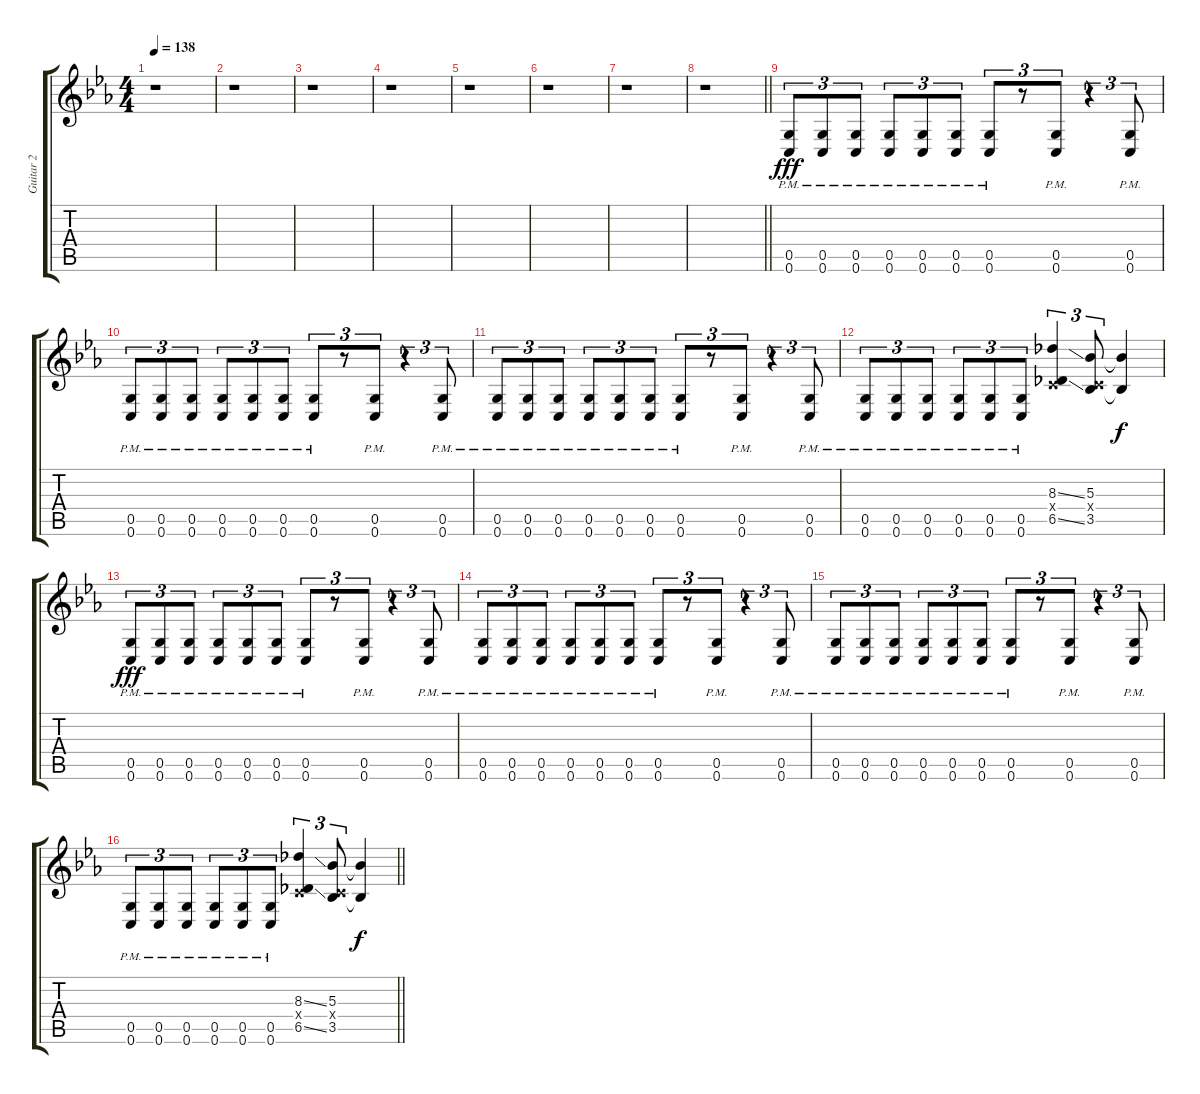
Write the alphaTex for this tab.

\track ("Guitar 2" "Guitar 2") {instrument overdrivenguitar}
\staff {score tabs}
\tuning (D4 A3 F3 C3 G2 C2) {hide}
\ts (4 4)
\tempo 138
\clef g2
\ks eb
r.1{dy fff instrument overdrivenguitar} |
r.1 |
r.1 |
r.1 |
r.1 |
r.1 |
r.1 |
\barLineRight lightlight
r.1 |
(0.5{pm} 0.6{pm}).8{tu (3 2)} (0.5{pm} 0.6{pm}).8{tu (3 2)} (0.5{pm} 0.6{pm}).8{tu (3 2)} (0.5{pm} 0.6{pm}).8{tu (3 2)} (0.5{pm} 0.6{pm}).8{tu (3 2)} (0.5{pm} 0.6{pm}).8{tu (3 2)} (0.5{pm} 0.6{pm}).8{tu (3 2)} r.8{tu (3 2)} (0.5{pm} 0.6{pm}).8{tu (3 2)} r.4{tu (3 2)} (0.5{pm} 0.6{pm}).8{tu (3 2)} |
(0.5{pm} 0.6{pm}).8{tu (3 2)} (0.5{pm} 0.6{pm}).8{tu (3 2)} (0.5{pm} 0.6{pm}).8{tu (3 2)} (0.5{pm} 0.6{pm}).8{tu (3 2)} (0.5{pm} 0.6{pm}).8{tu (3 2)} (0.5{pm} 0.6{pm}).8{tu (3 2)} (0.5{pm} 0.6{pm}).8{tu (3 2)} r.8{tu (3 2)} (0.5{pm} 0.6{pm}).8{tu (3 2)} r.4{tu (3 2)} (0.5{pm} 0.6{pm}).8{tu (3 2)} |
(0.5{pm} 0.6{pm}).8{tu (3 2)} (0.5{pm} 0.6{pm}).8{tu (3 2)} (0.5{pm} 0.6{pm}).8{tu (3 2)} (0.5{pm} 0.6{pm}).8{tu (3 2)} (0.5{pm} 0.6{pm}).8{tu (3 2)} (0.5{pm} 0.6{pm}).8{tu (3 2)} (0.5{pm} 0.6{pm}).8{tu (3 2)} r.8{tu (3 2)} (0.5{pm} 0.6{pm}).8{tu (3 2)} r.4{tu (3 2)} (0.5{pm} 0.6{pm}).8{tu (3 2)} |
(0.5{pm} 0.6{pm}).8{tu (3 2)} (0.5{pm} 0.6{pm}).8{tu (3 2)} (0.5{pm} 0.6{pm}).8{tu (3 2)} (0.5{pm} 0.6{pm}).8{tu (3 2)} (0.5{pm} 0.6{pm}).8{tu (3 2)} (0.5{pm} 0.6{pm}).8{tu (3 2)} (8.3{ss} 0.4{x} 6.5{ss}).4{tu (3 2)} (5.3 0.4{x} 3.5).8{tu (3 2)} (5.3{t} 3.5{t}).4{dy f} |
(0.5{pm} 0.6{pm}).8{tu (3 2) dy fff} (0.5{pm} 0.6{pm}).8{tu (3 2)} (0.5{pm} 0.6{pm}).8{tu (3 2)} (0.5{pm} 0.6{pm}).8{tu (3 2)} (0.5{pm} 0.6{pm}).8{tu (3 2)} (0.5{pm} 0.6{pm}).8{tu (3 2)} (0.5{pm} 0.6{pm}).8{tu (3 2)} r.8{tu (3 2)} (0.5{pm} 0.6{pm}).8{tu (3 2)} r.4{tu (3 2)} (0.5{pm} 0.6{pm}).8{tu (3 2)} |
(0.5{pm} 0.6{pm}).8{tu (3 2)} (0.5{pm} 0.6{pm}).8{tu (3 2)} (0.5{pm} 0.6{pm}).8{tu (3 2)} (0.5{pm} 0.6{pm}).8{tu (3 2)} (0.5{pm} 0.6{pm}).8{tu (3 2)} (0.5{pm} 0.6{pm}).8{tu (3 2)} (0.5{pm} 0.6{pm}).8{tu (3 2)} r.8{tu (3 2)} (0.5{pm} 0.6{pm}).8{tu (3 2)} r.4{tu (3 2)} (0.5{pm} 0.6{pm}).8{tu (3 2)} |
(0.5{pm} 0.6{pm}).8{tu (3 2)} (0.5{pm} 0.6{pm}).8{tu (3 2)} (0.5{pm} 0.6{pm}).8{tu (3 2)} (0.5{pm} 0.6{pm}).8{tu (3 2)} (0.5{pm} 0.6{pm}).8{tu (3 2)} (0.5{pm} 0.6{pm}).8{tu (3 2)} (0.5{pm} 0.6{pm}).8{tu (3 2)} r.8{tu (3 2)} (0.5{pm} 0.6{pm}).8{tu (3 2)} r.4{tu (3 2)} (0.5{pm} 0.6{pm}).8{tu (3 2)} |
\barLineRight lightlight
(0.5{pm} 0.6{pm}).8{tu (3 2)} (0.5{pm} 0.6{pm}).8{tu (3 2)} (0.5{pm} 0.6{pm}).8{tu (3 2)} (0.5{pm} 0.6{pm}).8{tu (3 2)} (0.5{pm} 0.6{pm}).8{tu (3 2)} (0.5{pm} 0.6{pm}).8{tu (3 2)} (8.3{ss} 0.4{x} 6.5{ss}).4{tu (3 2)} (5.3 0.4{x} 3.5).8{tu (3 2)} (5.3{t} 3.5{t}).4{dy f}
